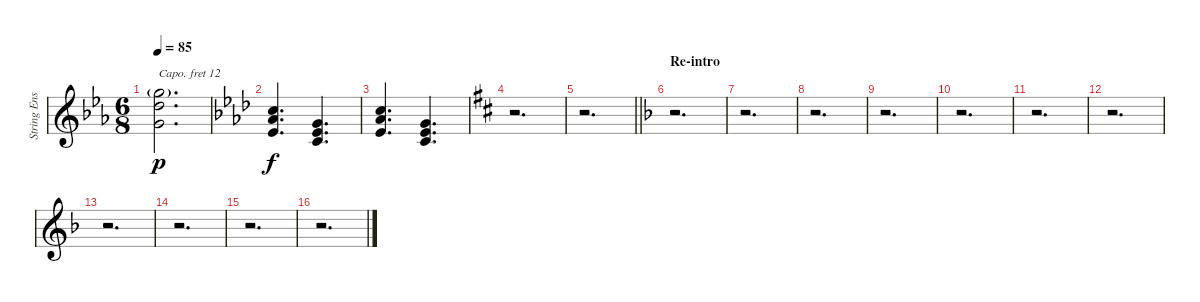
\track ("String Enssemble" "String Ens") {instrument stringensemble1}
\staff {score}
\capo 12
\tuning (E4 A3 D3 G2 C2) {hide}
\ts (6 8)
\tempo 85
\clef g2
\ks cminor
(3.1{g} 5.2 5.3).2{d dy p} |
\ks fminor
(3.2 6.3 8.4).4{d dy f} (5.3 8.4 12.5).4{d} |
(3.2 6.3 8.4).4{d} (5.3 8.4 12.5).4{d} |
\ks d
r.2{d} |
\barLineRight lightlight
r.2{d} |
\section ("" "Re-intro")
\ks dminor
r.2{d} |
r.2{d} |
r.2{d} |
r.2{d} |
r.2{d} |
r.2{d} |
r.2{d} |
r.2{d} |
r.2{d} |
r.2{d} |
r.2{d}
